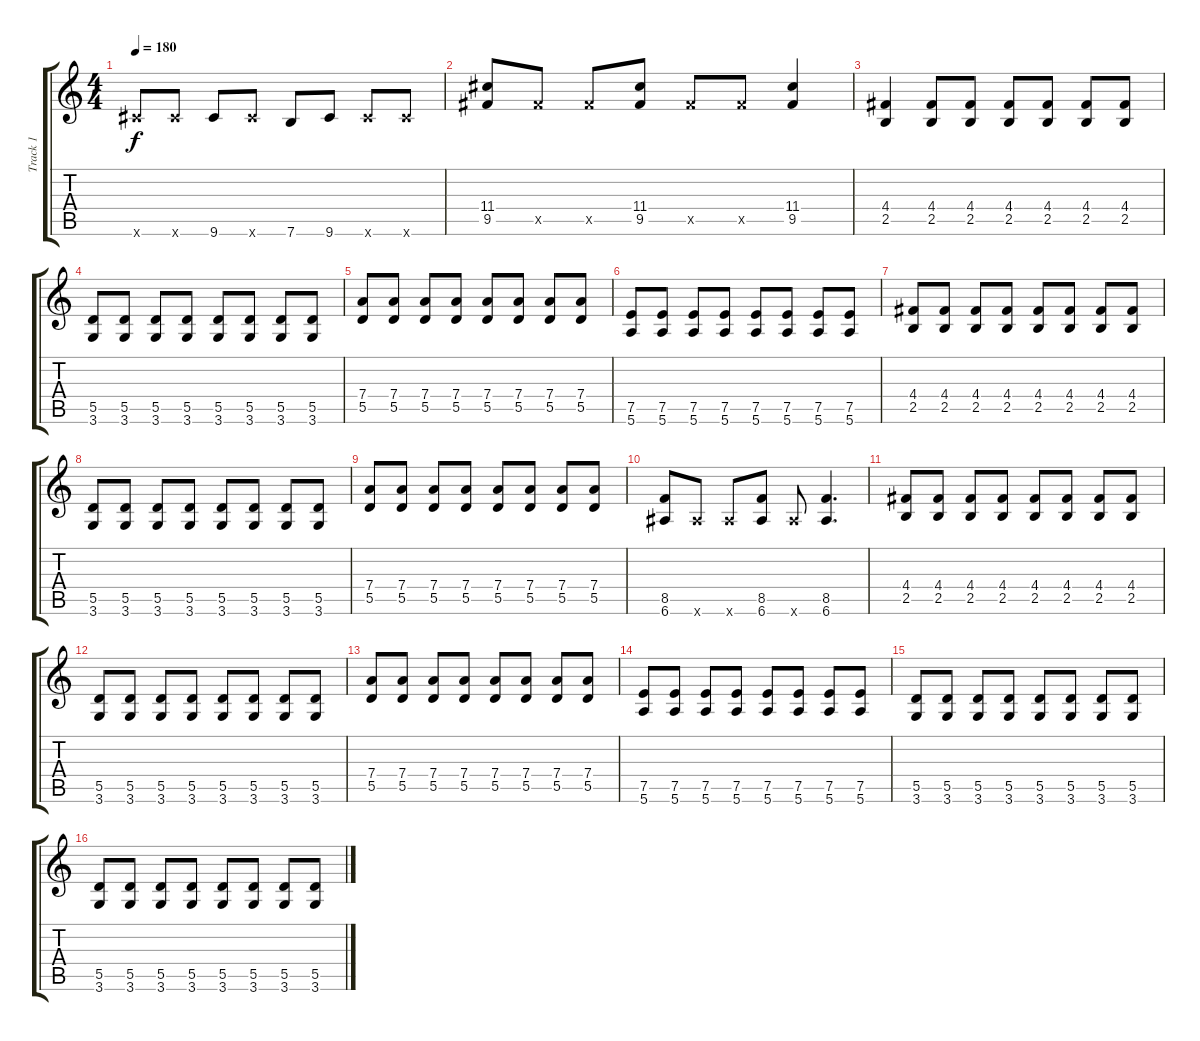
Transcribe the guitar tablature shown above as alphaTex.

\track ("Track 1" "Track 1") {instrument distortionguitar}
\staff {score tabs}
\tuning (E4 B3 G3 D3 A2 E2) {hide}
\ts (4 4)
\tempo 180
\clef g2
\ks c
9.6{x}.8{dy f} 9.6{x}.8 9.6.8 9.6{x}.8 7.6.8 9.6.8 9.6{x}.8 9.6{x}.8 |
(11.4 9.5).8 9.5{x}.8 9.5{x}.8 (11.4 9.5).8 9.5{x}.8 9.5{x}.8 (11.4 9.5).4 |
(4.4 2.5).4 (4.4 2.5).8 (4.4 2.5).8 (4.4 2.5).8 (4.4 2.5).8 (4.4 2.5).8 (4.4 2.5).8 |
(5.5 3.6).8 (5.5 3.6).8 (5.5 3.6).8 (5.5 3.6).8 (5.5 3.6).8 (5.5 3.6).8 (5.5 3.6).8 (5.5 3.6).8 |
(7.4 5.5).8 (7.4 5.5).8 (7.4 5.5).8 (7.4 5.5).8 (7.4 5.5).8 (7.4 5.5).8 (7.4 5.5).8 (7.4 5.5).8 |
(7.5 5.6).8 (7.5 5.6).8 (7.5 5.6).8 (7.5 5.6).8 (7.5 5.6).8 (7.5 5.6).8 (7.5 5.6).8 (7.5 5.6).8 |
(4.4 2.5).8 (4.4 2.5).8 (4.4 2.5).8 (4.4 2.5).8 (4.4 2.5).8 (4.4 2.5).8 (4.4 2.5).8 (4.4 2.5).8 |
(5.5 3.6).8 (5.5 3.6).8 (5.5 3.6).8 (5.5 3.6).8 (5.5 3.6).8 (5.5 3.6).8 (5.5 3.6).8 (5.5 3.6).8 |
(7.4 5.5).8 (7.4 5.5).8 (7.4 5.5).8 (7.4 5.5).8 (7.4 5.5).8 (7.4 5.5).8 (7.4 5.5).8 (7.4 5.5).8 |
(8.5 6.6).8 6.6{x}.8 6.6{x}.8 (8.5 6.6).8 6.6{x}.8 (8.5 6.6).4{d} |
(4.4 2.5).8 (4.4 2.5).8 (4.4 2.5).8 (4.4 2.5).8 (4.4 2.5).8 (4.4 2.5).8 (4.4 2.5).8 (4.4 2.5).8 |
(5.5 3.6).8 (5.5 3.6).8 (5.5 3.6).8 (5.5 3.6).8 (5.5 3.6).8 (5.5 3.6).8 (5.5 3.6).8 (5.5 3.6).8 |
(7.4 5.5).8 (7.4 5.5).8 (7.4 5.5).8 (7.4 5.5).8 (7.4 5.5).8 (7.4 5.5).8 (7.4 5.5).8 (7.4 5.5).8 |
(7.5 5.6).8 (7.5 5.6).8 (7.5 5.6).8 (7.5 5.6).8 (7.5 5.6).8 (7.5 5.6).8 (7.5 5.6).8 (7.5 5.6).8 |
(5.5 3.6).8 (5.5 3.6).8 (5.5 3.6).8 (5.5 3.6).8 (5.5 3.6).8 (5.5 3.6).8 (5.5 3.6).8 (5.5 3.6).8 |
(5.5 3.6).8 (5.5 3.6).8 (5.5 3.6).8 (5.5 3.6).8 (5.5 3.6).8 (5.5 3.6).8 (5.5 3.6).8 (5.5 3.6).8
